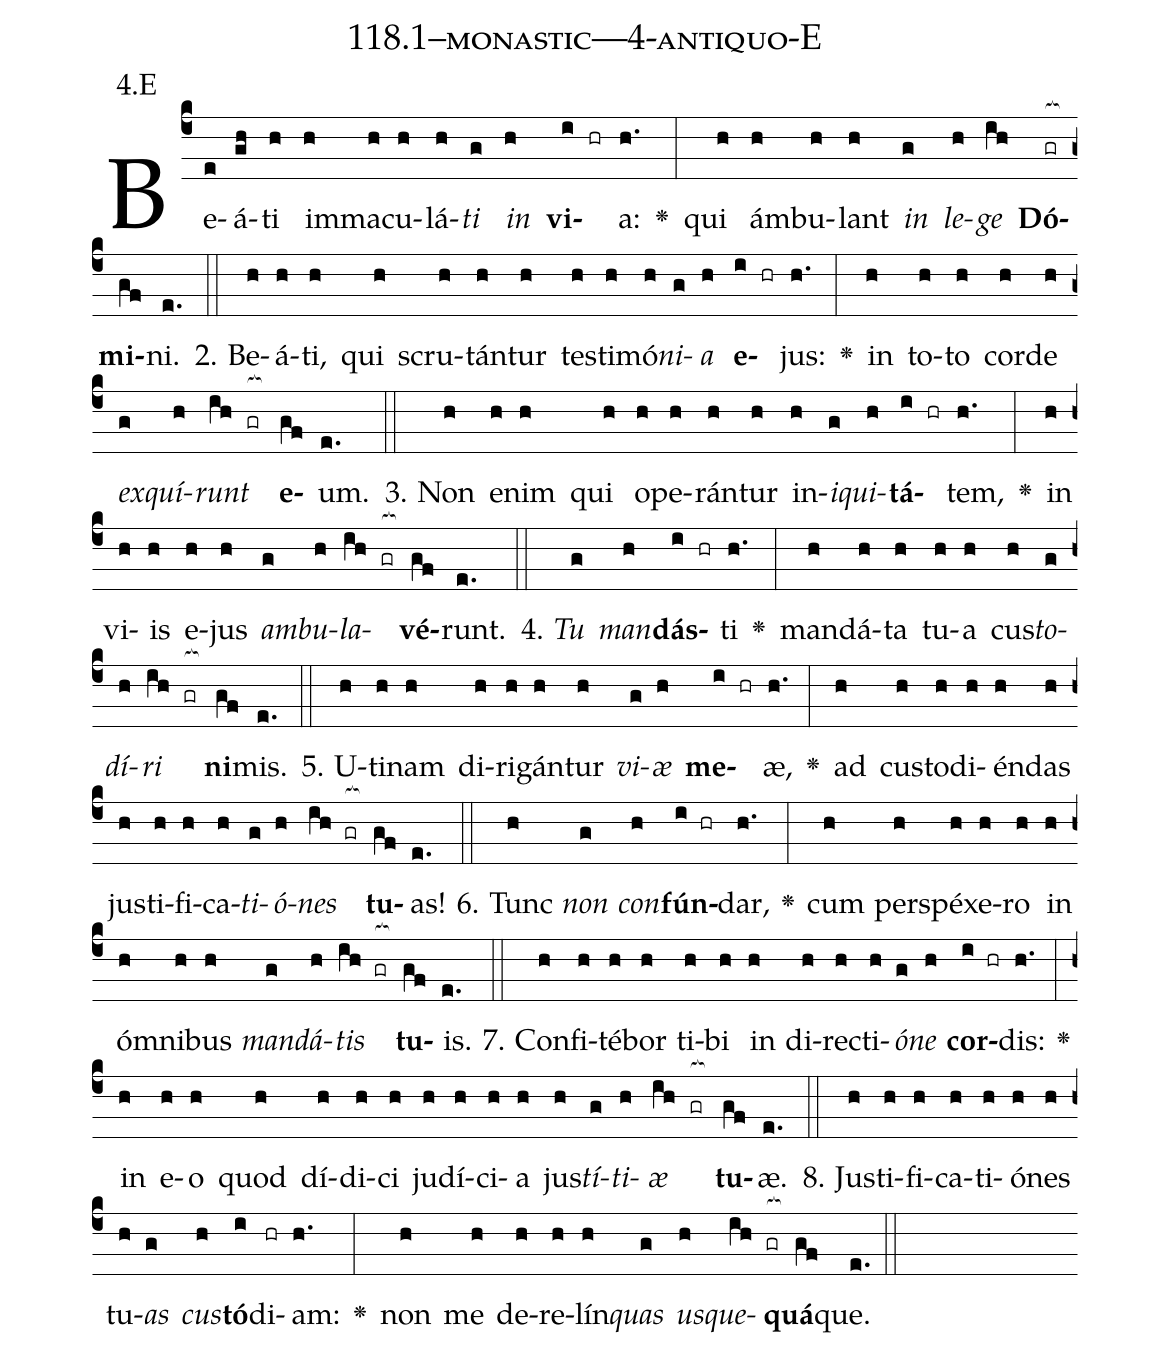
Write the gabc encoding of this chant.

name: 118.1--monastic---4-antiquo-E;
annotation: 4.E;
%%
(c4)Be(e)á(gh)ti(h) im(h)ma(h)cu(h)lá(h)<i>ti</i>(g) <i>in</i>(h) <b>vi</b>(i hr)a:(h.) <v>\greheightstar</v>(:) qui(h) ám(h)bu(h)lant(h) <i>in</i>(g) <i>le</i>(h)<i>ge</i>(ih) <b>Dó</b>(gr[ocb:1{])<b>mi</b>(gf[ocb:0}])ni.(e.) (::)
2. Be(h)á(h)ti,(h) qui(h) scru(h)tán(h)tur(h) tes(h)ti(h)mó(h)<i>ni</i>(g)<i>a</i>(h) <b>e</b>(i hr)jus:(h.) <v>\greheightstar</v>(:) in(h) to(h)to(h) cor(h)de(h) <i>ex</i>(g)<i>quí</i>(h)<i>runt</i>(ih gr[ocb:1{]) <b>e</b>(gf[ocb:0}])um.(e.) (::)
3. Non(h) e(h)nim(h) qui(h) o(h)pe(h)rán(h)tur(h) in(h)<i>i</i>(g)<i>qui</i>(h)<b>tá</b>(i hr)tem,(h.) <v>\greheightstar</v>(:) in(h) vi(h)is(h) e(h)jus(h) <i>am</i>(g)<i>bu</i>(h)<i>la</i>(ih gr[ocb:1{])<b>vé</b>(gf[ocb:0}])runt.(e.) (::)
4. <i>Tu</i>(g) <i>man</i>(h)<b>dás</b>(i hr)ti(h.) <v>\greheightstar</v>(:) man(h)dá(h)ta(h) tu(h)a(h) cus(h)<i>to</i>(g)<i>dí</i>(h)<i>ri</i>(ih gr[ocb:1{]) <b>ni</b>(gf[ocb:0}])mis.(e.) (::)
5. U(h)ti(h)nam(h) di(h)ri(h)gán(h)tur(h) <i>vi</i>(g)<i>æ</i>(h) <b>me</b>(i hr)æ,(h.) <v>\greheightstar</v>(:) ad(h) cus(h)to(h)di(h)én(h)das(h) jus(h)ti(h)fi(h)ca(h)<i>ti</i>(g)<i>ó</i>(h)<i>nes</i>(ih gr[ocb:1{]) <b>tu</b>(gf[ocb:0}])as!(e.) (::)
6. Tunc(h) <i>non</i>(g) <i>con</i>(h)<b>fún</b>(i hr)dar,(h.) <v>\greheightstar</v>(:) cum(h) per(h)spé(h)xe(h)ro(h) in(h) óm(h)ni(h)bus(h) <i>man</i>(g)<i>dá</i>(h)<i>tis</i>(ih gr[ocb:1{]) <b>tu</b>(gf[ocb:0}])is.(e.) (::)
7. Con(h)fi(h)té(h)bor(h) ti(h)bi(h) in(h) di(h)rec(h)ti(h)<i>ó</i>(g)<i>ne</i>(h) <b>cor</b>(i hr)dis:(h.) <v>\greheightstar</v>(:) in(h) e(h)o(h) quod(h) dí(h)di(h)ci(h) ju(h)dí(h)ci(h)a(h) jus(h)<i>tí</i>(g)<i>ti</i>(h)<i>æ</i>(ih gr[ocb:1{]) <b>tu</b>(gf[ocb:0}])æ.(e.) (::)
8. Jus(h)ti(h)fi(h)ca(h)ti(h)ó(h)nes(h) tu(h)<i>as</i>(g) <i>cus</i>(h)<b>tó</b>(i)di(hr)am:(h.) <v>\greheightstar</v>(:) non(h) me(h) de(h)re(h)lín(h)<i>quas</i>(g) <i>us</i>(h)<i>que</i>(ih gr[ocb:1{])<b>quá</b>(gf[ocb:0}])que.(e.) (::)
